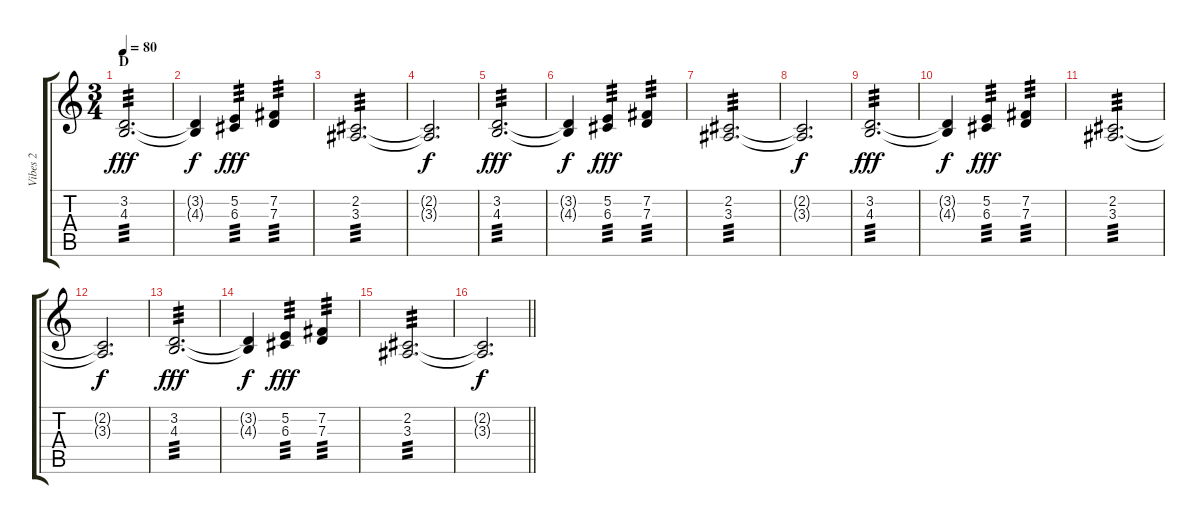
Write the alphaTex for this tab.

\track ("Vibes 2" "Vibes 2") {instrument vibraphone}
\staff {score tabs}
\tuning (E4 B3 G3 D3 A2 E2) {hide}
\ts (3 4)
\section ("" "D")
\tempo 80
\clef g2
\ks c
(3.2 4.3).2{d tp 3 dy fff} |
(3.2{t} 4.3{t}).4{dy f} (5.2 6.3).4{tp 3 dy fff} (7.2 7.3).4{tp 3} |
(2.2 3.3).2{d tp 3} |
(2.2{t} 3.3{t}).2{d dy f} |
(3.2 4.3).2{d tp 3 dy fff} |
(3.2{t} 4.3{t}).4{dy f} (5.2 6.3).4{tp 3 dy fff} (7.2 7.3).4{tp 3} |
(2.2 3.3).2{d tp 3} |
(2.2{t} 3.3{t}).2{d dy f} |
(3.2 4.3).2{d tp 3 dy fff} |
(3.2{t} 4.3{t}).4{dy f} (5.2 6.3).4{tp 3 dy fff} (7.2 7.3).4{tp 3} |
(2.2 3.3).2{d tp 3} |
(2.2{t} 3.3{t}).2{d dy f} |
(3.2 4.3).2{d tp 3 dy fff} |
(3.2{t} 4.3{t}).4{dy f} (5.2 6.3).4{tp 3 dy fff} (7.2 7.3).4{tp 3} |
(2.2 3.3).2{d tp 3} |
\barLineRight lightlight
(2.2{t} 3.3{t}).2{d dy f}
